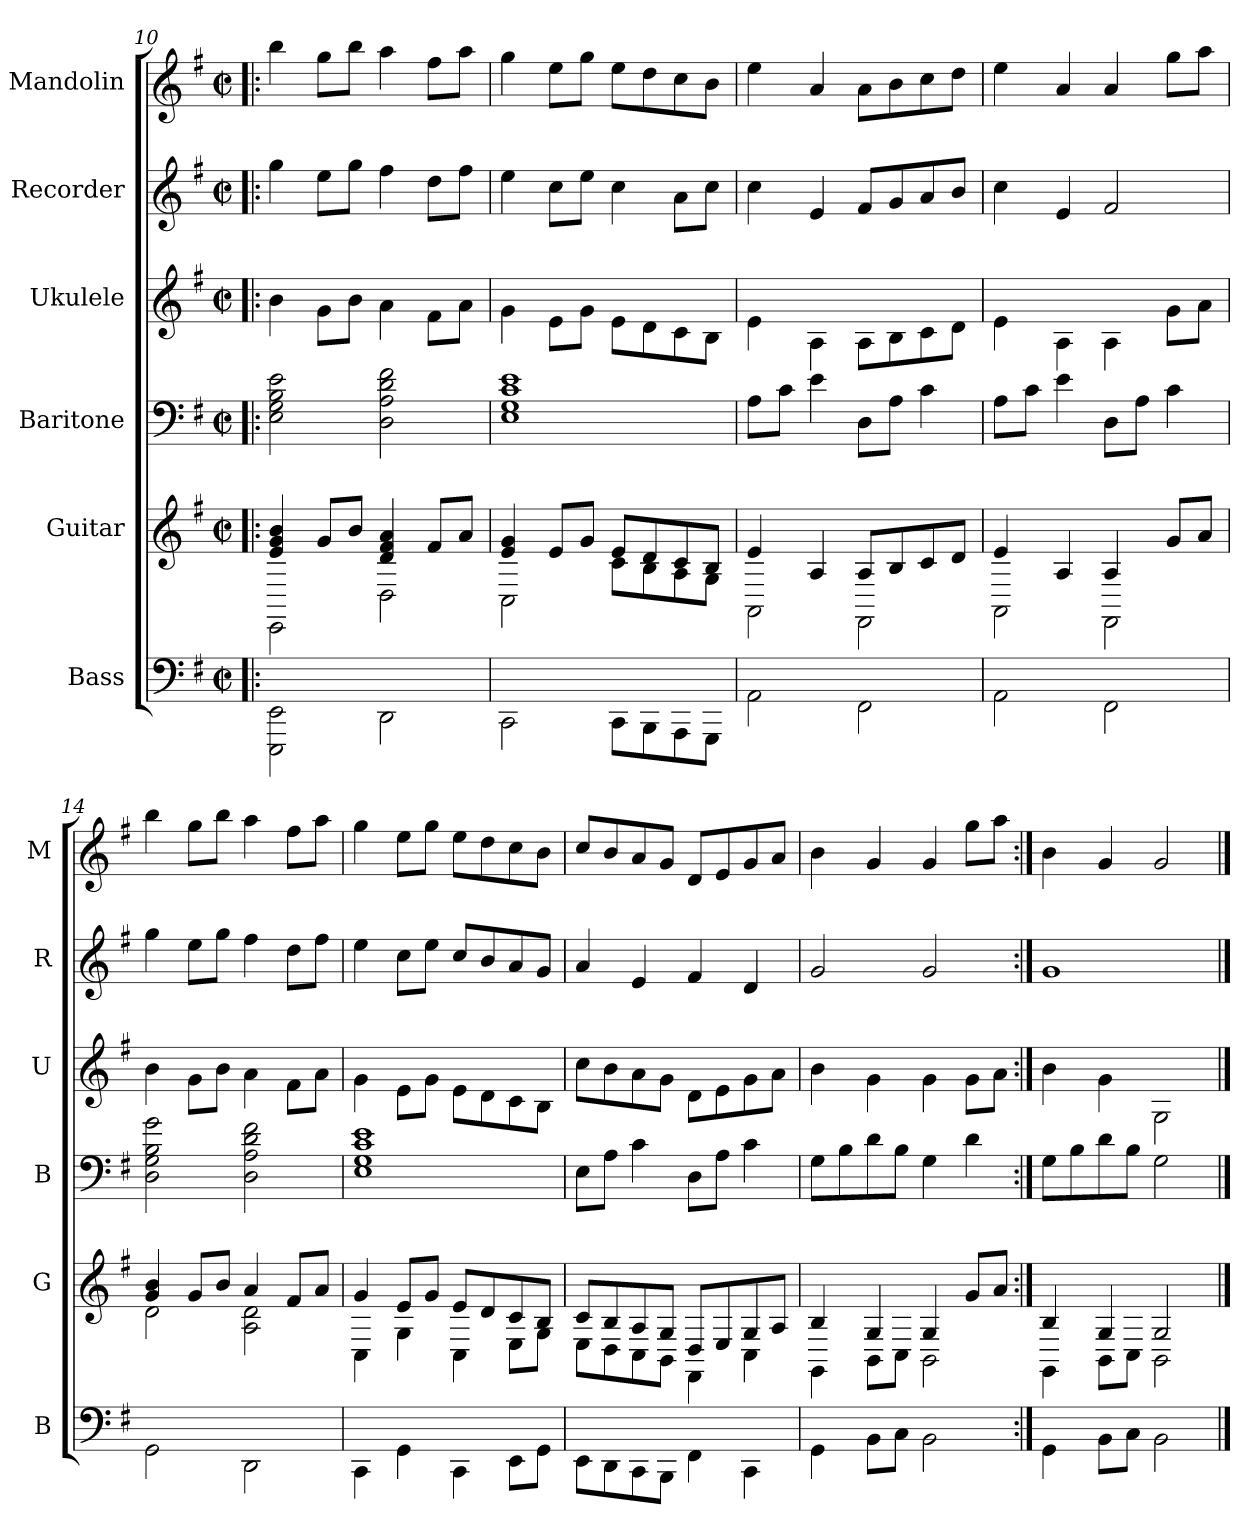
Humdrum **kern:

**kern	**kern	**kern	**kern	**kern	**kern
*part6	*part5	*part4	*part3	*part2	*part1
*staff6	*staff5	*staff4	*staff3	*staff2	*staff1
*I"Bass	*I"Guitar	*I"Baritone	*I"Ukulele	*I"Recorder	*I"Mandolin
*I'B	*I'G	*I'B	*I'U	*I'R	*I'M
*	*	*	*	*clefG2	*clefG2
*k[f#]	*k[f#]	*k[f#]	*k[f#]	*k[f#]	*k[f#]
*G:	*G:	*G:	*G:	*G:	*G:
*M2/2	*M2/2	*M2/2	*M2/2	*M2/2	*M2/2
*met(c|)	*met(c|)	*met(c|)	*met(c|)	*met(c|)	*met(c|)
=10!|:	=10!|:	=10!|:	=10!|:	=10!|:	=10!|:
*	*^	*	*	*	*
2EEE\ 2EE\	4ei/ 4gi/ 4bi/	2EEi\	2Ej\ 2Gj\ 2Bj\ 2ej\	4bZ\	4ggV\	4bbN\
.	8gi/L	.	.	8gZ\L	8eeV\L	8ggN\L
.	8bi/J	.	.	8bZ\J	8ggV\J	8bbN\J
2DD\	4di/ 4f#i/ 4ai/	2Di\	2Dj\ 2Aj\ 2dj\ 2f#j\	4aZ\	4ff#V\	4aaN\
.	8f#i/L	.	.	8f#Z\L	8ddV\L	8ff#N\L
.	8ai/J	.	.	8aZ\J	8ff#V\J	8aaN\J
=11	=11	=11	=11	=11	=11	=11
2CC\	4ei/ 4gi/	2Ci\	1Ej 1Gj 1cj 1ej	4gZ\	4eeV\	4ggN\
.	8ei/L	.	.	8eZ\L	8ccV\L	8eeN\L
.	8gi/J	.	.	8gZ\J	8eeV\J	8ggN\J
8CC\L	8ei/L	8ci\L	.	8eZ\L	4ccV\	8eeN\L
8BBB\	8di/	8Bi\	.	8dZ\	.	8ddN\
8AAA\	8ci/	8Ai\	.	8cZ\	8aV\L	8ccN\
8GGG\J	8Bi/J	8Gi\J	.	8BZ\J	8ccV\J	8bN\J
=12	=12	=12	=12	=12	=12	=12
2AA\	4ei/	2AAi\	8Aj\L	4eZ\	4ccV\	4eeN\
.	.	.	8cj\J	.	.	.
.	4Ai/	.	4ej\	4AZ\	4eV/	4aN/
2FF#\	8Ai/L	2FF#i\	8Dj\L	8AZ\L	8f#V/L	8aN\L
.	8Bi/	.	8Aj\J	8BZ\	8gV/	8bN\
.	8ci/	.	4cj\	8cZ\	8aV/	8ccN\
.	8di/J	.	.	8dZ\J	8bV/J	8ddN\J
!!LO:LB:g=z
=13	=13	=13	=13	=13	=13	=13
2AA\	4ei/	2AAi\	8Aj\L	4eZ\	4ccV\	4eeN\
.	.	.	8cj\J	.	.	.
.	4Ai/	.	4ej\	4AZ\	4eV/	4aN/
2FF#\	4Ai/	2FF#i\	8Dj\L	4AZ\	2f#V/	4aN/
.	.	.	8Aj\J	.	.	.
.	8gi/L	.	4cj\	8gZ\L	.	8ggN\L
.	8ai/J	.	.	8aZ\J	.	8aaN\J
=14	=14	=14	=14	=14	=14	=14
2GG\	4gi/ 4bi/	2di\	2Dj\ 2Gj\ 2Bj\ 2gj\	4bZ\	4ggV\	4bbN\
.	8gi/L	.	.	8gZ\L	8eeV\L	8ggN\L
.	8bi/J	.	.	8bZ\J	8ggV\J	8bbN\J
2DD\	4ai/	2Ai\ 2di\	2Dj\ 2Aj\ 2dj\ 2f#j\	4aZ\	4ff#V\	4aaN\
.	8f#i/L	.	.	8f#Z\L	8ddV\L	8ff#N\L
.	8ai/J	.	.	8aZ\J	8ff#V\J	8aaN\J
!!LO:PB:g=z
=15	=15	=15	=15	=15	=15	=15
4CC\	4gi/	4Ci\	1Ej 1Gj 1cj 1ej	4gZ\	4eeV\	4ggN\
4GG\	8ei/L	4Gi\	.	8eZ\L	8ccV\L	8eeN\L
.	8gi/J	.	.	8gZ\J	8eeV\J	8ggN\J
4CC\	8ei/L	4Ci\	.	8eZ\L	8ccV/L	8eeN\L
.	8di/	.	.	8dZ\	8bV/	8ddN\
8EE\L	8ci/	8Ei\L	.	8cZ\	8aV/	8ccN\
8GG\J	8Bi/J	8Gi\J	.	8BZ\J	8gV/J	8bN\J
=16	=16	=16	=16	=16	=16	=16
8EE\L	8ci/L	8Ei\L	8Ej\L	8ccZ\L	4aV/	8ccN/L
8DD\	8Bi/	8Di\	8Aj\J	8bZ\	.	8bN/
8CC\	8Ai/	8Ci\	4cj\	8aZ\	4eV/	8aN/
8BBB\J	8Gi/J	8BBi\J	.	8gZ\J	.	8gN/J
4FF#\	8Di/L	4FF#i\	8Dj\L	8dZ\L	4f#V/	8dN/L
.	8Ei/	.	8Aj\J	8eZ\	.	8eN/
4CC\	8Gi/	4Ci\	4cj\	8gZ\	4dV/	8gN/
.	8Ai/J	.	.	8aZ\J	.	8aN/J
=17	=17	=17	=17	=17	=17	=17
4GG\	4Bi/	4GGi\	8Gj\L	4bZ\	2gV/	4bN\
.	.	.	8Bj\	.	.	.
8BB\L	4Gi/	8BBi\L	8dj\	4gZ\	.	4gN/
8C\J	.	8Ci\J	8Bj\J	.	.	.
2BB\	4Gi/	2BBi\	4Gj\	4gZ\	2gV/	4gN/
.	8gi/L	.	4dj\	8gZ\L	.	8ggN\L
.	8ai/J	.	.	8aZ\J	.	8aaN\J
=18:|!	=18:|!	=18:|!	=18:|!	=18:|!	=18:|!	=18:|!
4GG\	4Bi/	4GGi\	8Gj\L	4bZ\	1gV	4bN\
.	.	.	8Bj\	.	.	.
8BB\L	4Gi/	8BBi\L	8dj\	4gZ\	.	4gN/
8C\J	.	8Ci\J	8Bj\J	.	.	.
2BB\	2Gi/	2BBi\	2Gj\	2GZ\	.	2gN/
*	*v	*v	*	*	*	*
==	==	==	==	==	==
*-	*-	*-	*-	*-	*-
